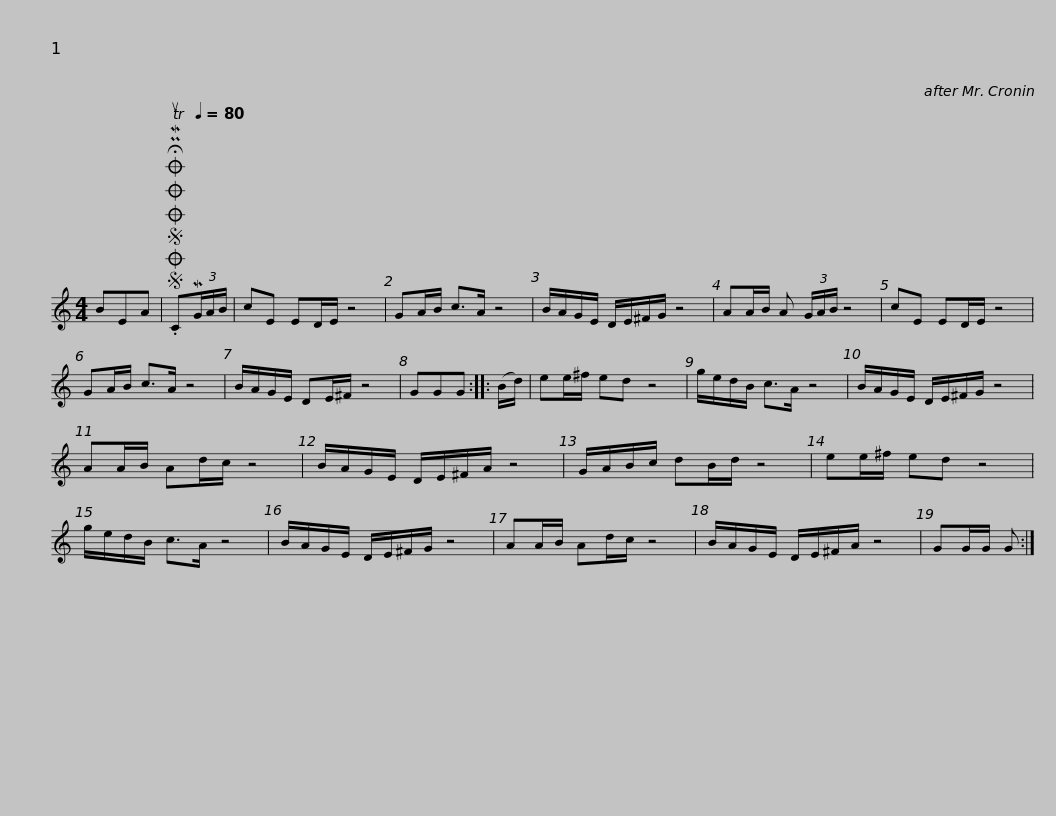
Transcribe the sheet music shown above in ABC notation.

X:1
L:1/8
M:4/4
I:linebreak $
K:C
V:1 treble
V:1
 BEA |SOSOOO .!fermata!PMTuC[Q:1/4=80](3MG/A/B/ | cE ED/E/ z4 | GA/B/ c>A z4 | B/A/G/E/ D/E/^F/G/ z4 | %5
 AA/B/ A (3G/A/B/ z4 | cE ED/E/ z4 |$ GA/B/ c>A z4 | B/A/G/E/ DE/^F/ z4 | GGG :: %10
 (B/d/) | ee/^f/ ed z4 | g/e/d/B/ c>A z4 | B/A/G/E/ D/E/^F/G/ z4 |$ AA/B/ Ad/c/ z4 | %15
 B/A/G/E/ D/E/^F/A/ z4 | G/A/B/c/ dB/d/ z4 | ee/^f/ ed z4 | g/e/d/B/ c>A z4 |$ B/A/G/E/ D/E/^F/G/ z4 | %20
 AA/B/ Ad/c/ z4 | B/A/G/E/ D/E/^F/A/ z4 | GG/G/ G :| %23
